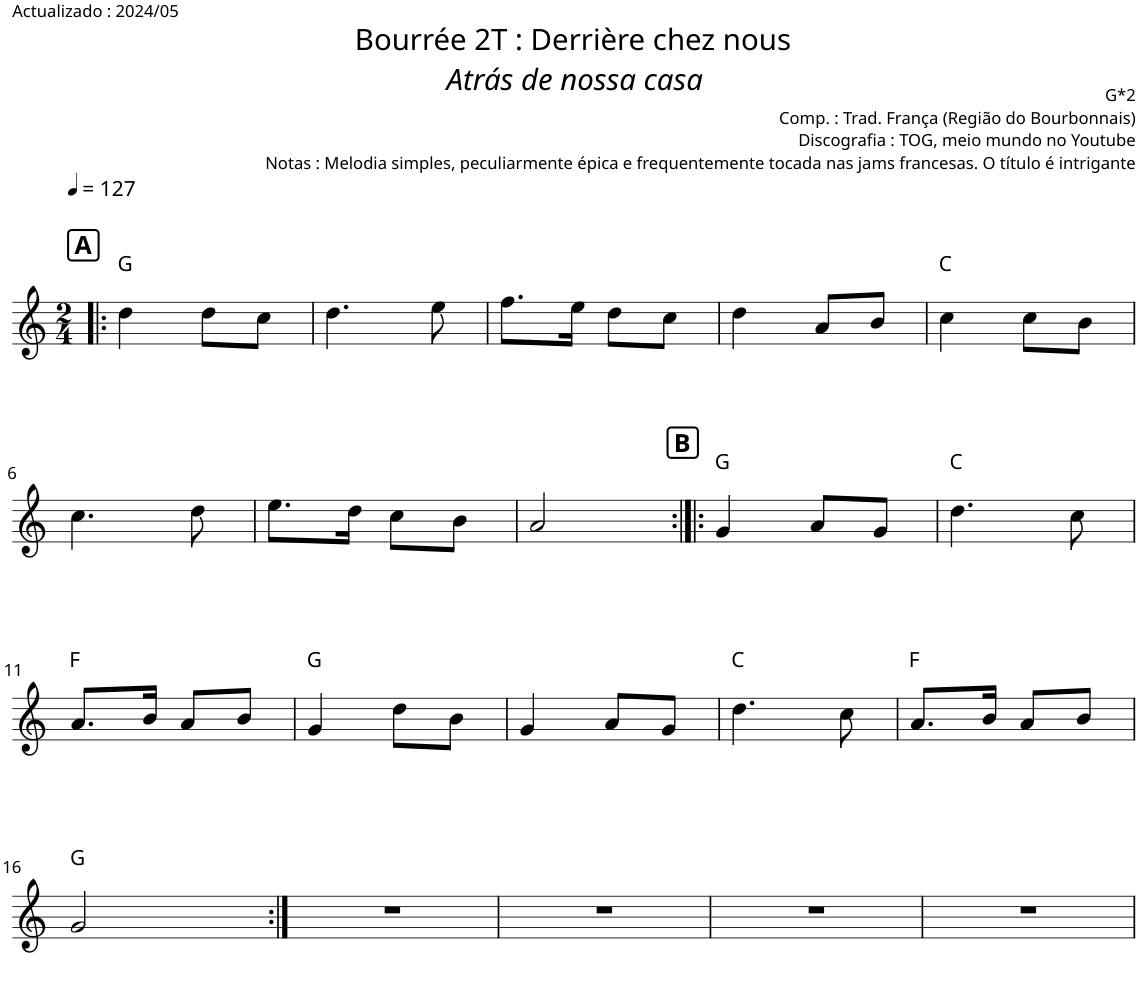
**kern	**harte
*part1	*part1
*staff1	*
*I"Piano	*
*I'Pno.	*
*clefG2	*
*k[]	*
*M2/4	*
*MM127	*
!!LO:REH:place=s1:a:B:cj:fs=12:t=A
=1!|:	=1!|:
4dd\	G:maj
8dd\L	.
8cc\J	.
=2	=2
4.dd\	.
8ee\	.
=3	=3
8.ff\L	.
16ee\Jk	.
8dd\L	.
8cc\J	.
=4	=4
4dd\	.
8a/L	.
8b/J	.
=5	=5
4cc\	C:maj
8cc\L	.
8b\J	.
!!LO:LB:g=z
=6	=6
4.cc\	.
8dd\	.
=7	=7
8.ee\L	.
16dd\Jk	.
8cc\L	.
8b\J	.
=8	=8
2a/	.
!!LO:REH:place=s1:a:B:cj:fs=12:t=B
=9:|!|:	=9:|!|:
4g/	G:maj
8a/L	.
8g/J	.
=10	=10
4.dd\	C:maj
8cc\	.
!!LO:LB:g=z
=11	=11
8.a/L	F:maj
16b/Jk	.
8a/L	.
8b/J	.
=12	=12
4g/	G:maj
8dd\L	.
8b\J	.
=13	=13
4g/	.
8a/L	.
8g/J	.
=14	=14
4.dd\	C:maj
8cc\	.
=15	=15
8.a/L	F:maj
16b/Jk	.
8a/L	.
8b/J	.
!!LO:LB:g=z
=16	=16
2g/	G:maj
=17:|!	=17:|!
2r	.
=18	=18
2r	.
=19	=19
2r	.
=20	=20
2r	.
=	=
*-	*-
